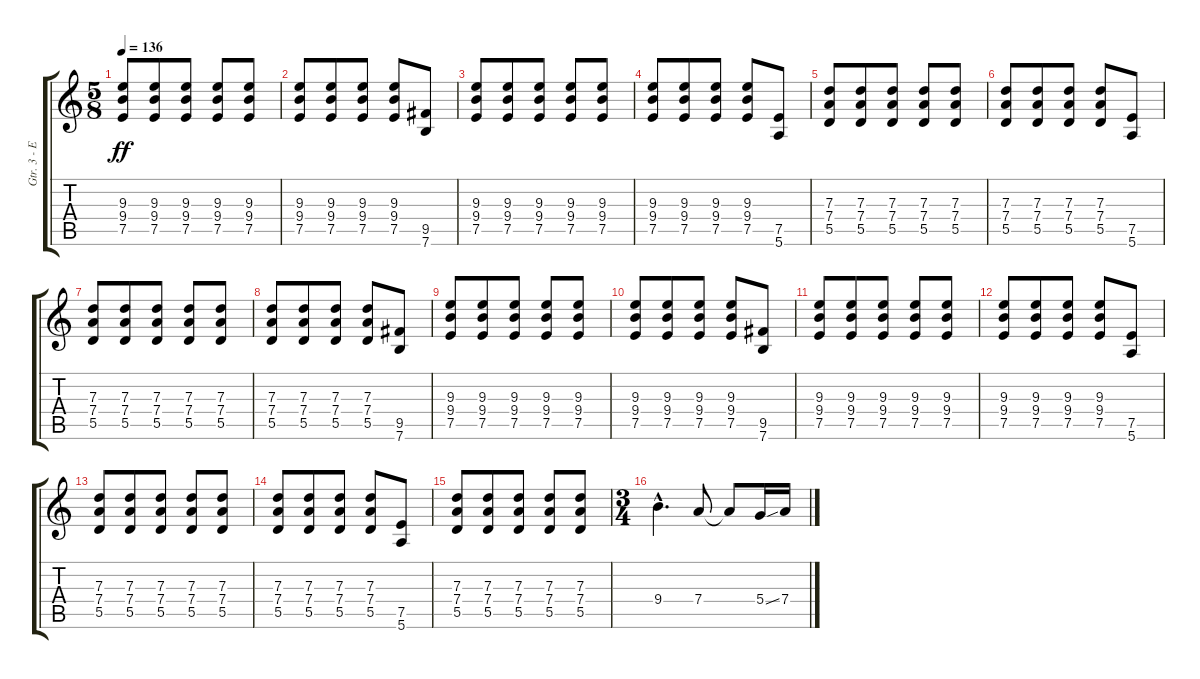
\track ("Gtr. 3 - Electric" "Gtr. 3 - E") {instrument distortionguitar}
\staff {score tabs}
\tuning (E4 B3 G3 D3 A2 E2) {hide}
\ts (5 8)
\tempo 136
\clef g2
\ks c
(9.3 9.4 7.5).8{dy ff} (9.3 9.4 7.5).8 (9.3 9.4 7.5).8 (9.3 9.4 7.5).8 (9.3 9.4 7.5).8 |
(9.3 9.4 7.5).8 (9.3 9.4 7.5).8 (9.3 9.4 7.5).8 (9.3 9.4 7.5).8 (9.5 7.6).8 |
(9.3 9.4 7.5).8 (9.3 9.4 7.5).8 (9.3 9.4 7.5).8 (9.3 9.4 7.5).8 (9.3 9.4 7.5).8 |
(9.3 9.4 7.5).8 (9.3 9.4 7.5).8 (9.3 9.4 7.5).8 (9.3 9.4 7.5).8 (7.5 5.6).8 |
(7.3 7.4 5.5).8 (7.3 7.4 5.5).8 (7.3 7.4 5.5).8 (7.3 7.4 5.5).8 (7.3 7.4 5.5).8 |
(7.3 7.4 5.5).8 (7.3 7.4 5.5).8 (7.3 7.4 5.5).8 (7.3 7.4 5.5).8 (7.5 5.6).8 |
(7.3 7.4 5.5).8 (7.3 7.4 5.5).8 (7.3 7.4 5.5).8 (7.3 7.4 5.5).8 (7.3 7.4 5.5).8 |
(7.3 7.4 5.5).8 (7.3 7.4 5.5).8 (7.3 7.4 5.5).8 (7.3 7.4 5.5).8 (9.5 7.6).8 |
(9.3 9.4 7.5).8 (9.3 9.4 7.5).8 (9.3 9.4 7.5).8 (9.3 9.4 7.5).8 (9.3 9.4 7.5).8 |
(9.3 9.4 7.5).8 (9.3 9.4 7.5).8 (9.3 9.4 7.5).8 (9.3 9.4 7.5).8 (9.5 7.6).8 |
(9.3 9.4 7.5).8 (9.3 9.4 7.5).8 (9.3 9.4 7.5).8 (9.3 9.4 7.5).8 (9.3 9.4 7.5).8 |
(9.3 9.4 7.5).8 (9.3 9.4 7.5).8 (9.3 9.4 7.5).8 (9.3 9.4 7.5).8 (7.5 5.6).8 |
(7.3 7.4 5.5).8 (7.3 7.4 5.5).8 (7.3 7.4 5.5).8 (7.3 7.4 5.5).8 (7.3 7.4 5.5).8 |
(7.3 7.4 5.5).8 (7.3 7.4 5.5).8 (7.3 7.4 5.5).8 (7.3 7.4 5.5).8 (7.5 5.6).8 |
(7.3 7.4 5.5).8 (7.3 7.4 5.5).8 (7.3 7.4 5.5).8 (7.3 7.4 5.5).8 (7.3 7.4 5.5).8 |
\ts (3 4)
9.4{hac}.4{d} 7.4.8 7.4{t}.8 5.4{ss}.16 7.4.16
